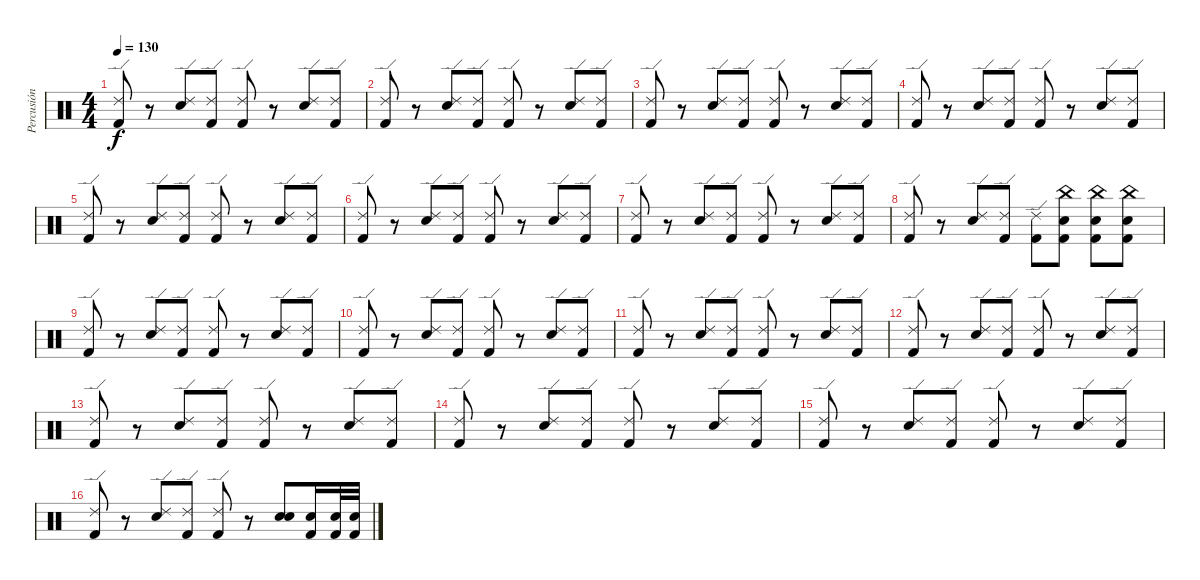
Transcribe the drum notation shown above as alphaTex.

\track ("Percusión" "Percusión") {instrument percussion}
\staff {score}
\articulation defaults
\ts (4 4)
\tempo 130
\clef neutral
\ks c
("Kick (hit) 2" "Ride (edge) 2").8{dy f} r.8 ("Snare (hit) 2" "Ride (edge) 2").8 ("Kick (hit) 2" "Ride (edge) 2").8 ("Kick (hit) 2" "Ride (edge) 2").8 r.8 ("Snare (hit) 2" "Ride (edge) 2").8 ("Kick (hit) 2" "Ride (edge) 2").8 |
("Kick (hit) 2" "Ride (edge) 2").8 r.8 ("Snare (hit) 2" "Ride (edge) 2").8 ("Kick (hit) 2" "Ride (edge) 2").8 ("Kick (hit) 2" "Ride (edge) 2").8 r.8 ("Snare (hit) 2" "Ride (edge) 2").8 ("Kick (hit) 2" "Ride (edge) 2").8 |
("Kick (hit) 2" "Ride (edge) 2").8 r.8 ("Snare (hit) 2" "Ride (edge) 2").8 ("Kick (hit) 2" "Ride (edge) 2").8 ("Kick (hit) 2" "Ride (edge) 2").8 r.8 ("Snare (hit) 2" "Ride (edge) 2").8 ("Kick (hit) 2" "Ride (edge) 2").8 |
("Kick (hit) 2" "Ride (edge) 2").8 r.8 ("Snare (hit) 2" "Ride (edge) 2").8 ("Kick (hit) 2" "Ride (edge) 2").8 ("Kick (hit) 2" "Ride (edge) 2").8 r.8 ("Snare (hit) 2" "Ride (edge) 2").8 ("Kick (hit) 2" "Ride (edge) 2").8 |
("Kick (hit) 2" "Ride (edge) 2").8 r.8 ("Snare (hit) 2" "Ride (edge) 2").8 ("Kick (hit) 2" "Ride (edge) 2").8 ("Kick (hit) 2" "Ride (edge) 2").8 r.8 ("Snare (hit) 2" "Ride (edge) 2").8 ("Kick (hit) 2" "Ride (edge) 2").8 |
("Kick (hit) 2" "Ride (edge) 2").8 r.8 ("Snare (hit) 2" "Ride (edge) 2").8 ("Kick (hit) 2" "Ride (edge) 2").8 ("Kick (hit) 2" "Ride (edge) 2").8 r.8 ("Snare (hit) 2" "Ride (edge) 2").8 ("Kick (hit) 2" "Ride (edge) 2").8 |
("Kick (hit) 2" "Ride (edge) 2").8 r.8 ("Snare (hit) 2" "Ride (edge) 2").8 ("Kick (hit) 2" "Ride (edge) 2").8 ("Kick (hit) 2" "Ride (edge) 2").8 r.8 ("Snare (hit) 2" "Ride (edge) 2").8 ("Kick (hit) 2" "Ride (edge) 2").8 |
("Kick (hit) 2" "Ride (edge) 2").8 r.8 ("Snare (hit) 2" "Ride (edge) 2").8 ("Kick (hit) 2" "Ride (edge) 2").8 ("Kick (hit) 2" "Ride (edge) 2").8 ("Kick (hit) 2" "Snare (hit) 2" "China (hit)").8 ("Kick (hit) 2" "Snare (hit) 2" "China (hit)").8 ("Kick (hit) 2" "Snare (hit) 2" "China (hit)").8 |
("Kick (hit) 2" "Ride (edge) 2").8 r.8 ("Snare (hit) 2" "Ride (edge) 2").8 ("Kick (hit) 2" "Ride (edge) 2").8 ("Kick (hit) 2" "Ride (edge) 2").8 r.8 ("Snare (hit) 2" "Ride (edge) 2").8 ("Kick (hit) 2" "Ride (edge) 2").8 |
("Kick (hit) 2" "Ride (edge) 2").8 r.8 ("Snare (hit) 2" "Ride (edge) 2").8 ("Kick (hit) 2" "Ride (edge) 2").8 ("Kick (hit) 2" "Ride (edge) 2").8 r.8 ("Snare (hit) 2" "Ride (edge) 2").8 ("Kick (hit) 2" "Ride (edge) 2").8 |
("Kick (hit) 2" "Ride (edge) 2").8 r.8 ("Snare (hit) 2" "Ride (edge) 2").8 ("Kick (hit) 2" "Ride (edge) 2").8 ("Kick (hit) 2" "Ride (edge) 2").8 r.8 ("Snare (hit) 2" "Ride (edge) 2").8 ("Kick (hit) 2" "Ride (edge) 2").8 |
("Kick (hit) 2" "Ride (edge) 2").8 r.8 ("Snare (hit) 2" "Ride (edge) 2").8 ("Kick (hit) 2" "Ride (edge) 2").8 ("Kick (hit) 2" "Ride (edge) 2").8 r.8 ("Snare (hit) 2" "Ride (edge) 2").8 ("Kick (hit) 2" "Ride (edge) 2").8 |
("Kick (hit) 2" "Ride (edge) 2").8 r.8 ("Snare (hit) 2" "Ride (edge) 2").8 ("Kick (hit) 2" "Ride (edge) 2").8 ("Kick (hit) 2" "Ride (edge) 2").8 r.8 ("Snare (hit) 2" "Ride (edge) 2").8 ("Kick (hit) 2" "Ride (edge) 2").8 |
("Kick (hit) 2" "Ride (edge) 2").8 r.8 ("Snare (hit) 2" "Ride (edge) 2").8 ("Kick (hit) 2" "Ride (edge) 2").8 ("Kick (hit) 2" "Ride (edge) 2").8 r.8 ("Snare (hit) 2" "Ride (edge) 2").8 ("Kick (hit) 2" "Ride (edge) 2").8 |
("Kick (hit) 2" "Ride (edge) 2").8 r.8 ("Snare (hit) 2" "Ride (edge) 2").8 ("Kick (hit) 2" "Ride (edge) 2").8 ("Kick (hit) 2" "Ride (edge) 2").8 r.8 ("Snare (hit) 2" "Ride (edge) 2").8 ("Kick (hit) 2" "Ride (edge) 2").8 |
("Kick (hit) 2" "Ride (edge) 2").8 r.8 ("Snare (hit) 2" "Ride (edge) 2").8 ("Kick (hit) 2" "Ride (edge) 2").8 ("Kick (hit) 2" "Ride (edge) 2").8 r.8 ("Snare (hit) 2" "Electric Snare (hit)").8 ("Kick (hit) 2" "Snare (hit) 2").16 ("Kick (hit) 2" "Snare (hit) 2").32 ("Kick (hit) 2" "Snare (hit) 2").32
